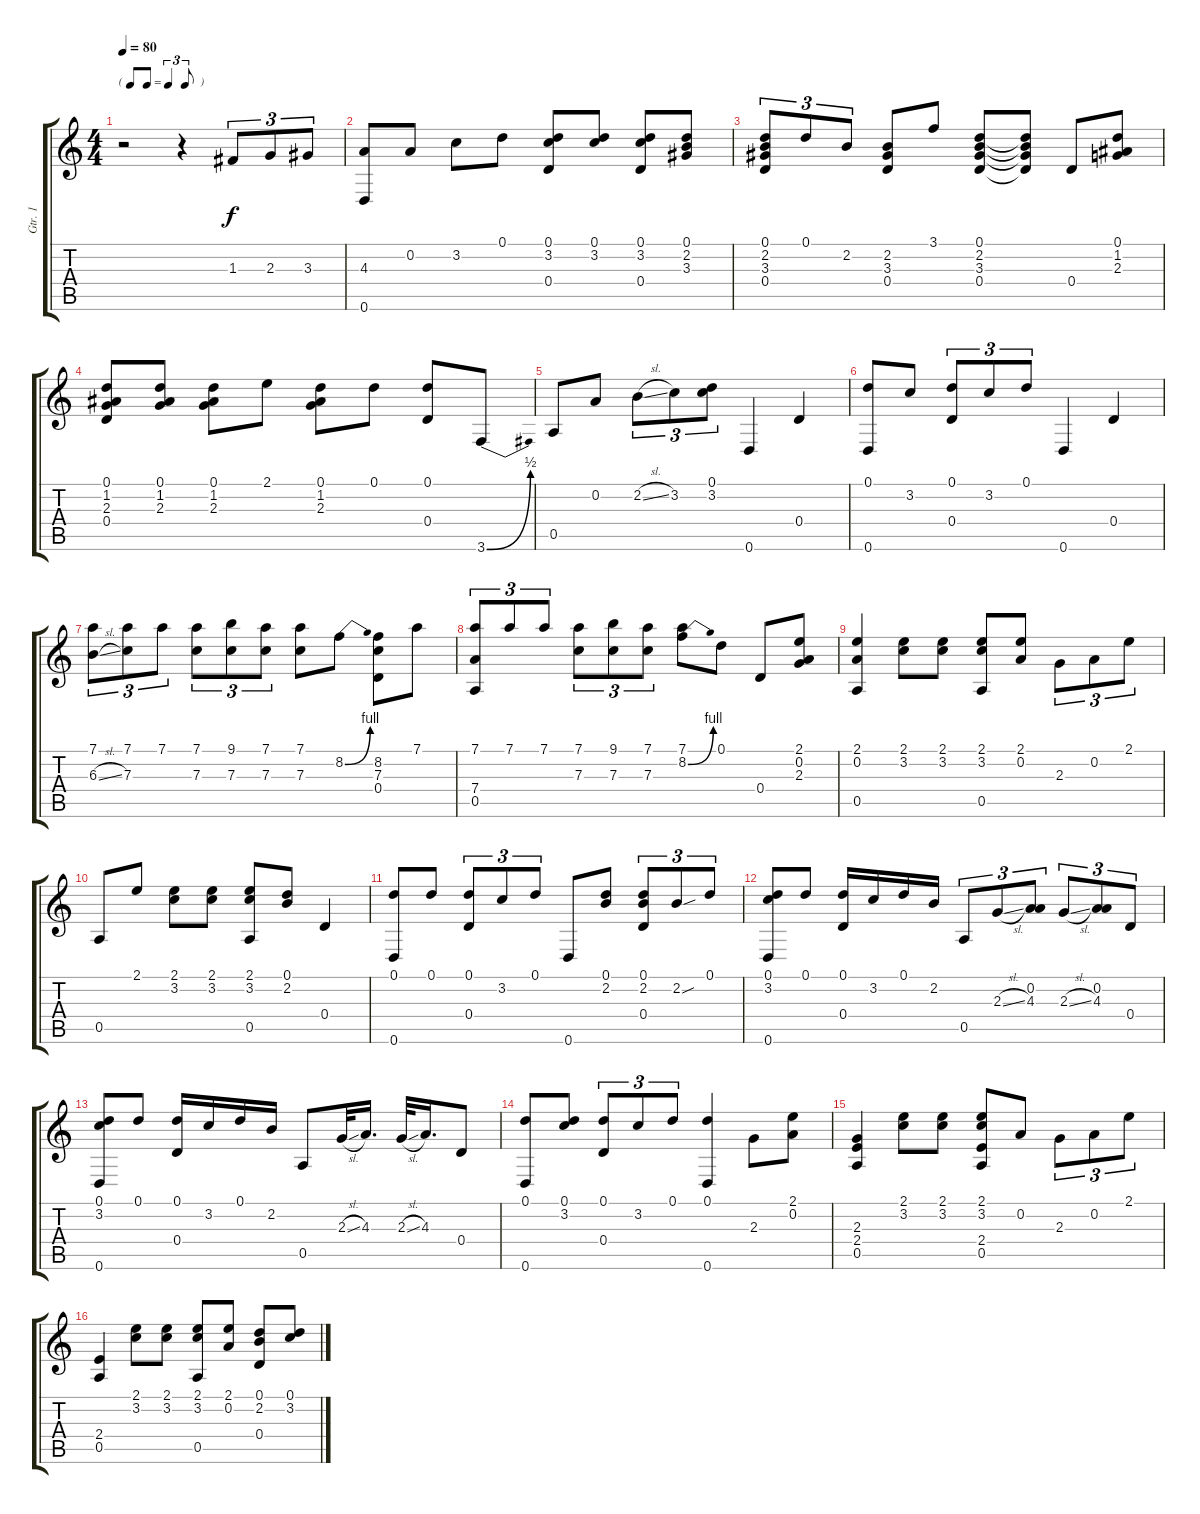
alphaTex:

\track ("Gtr. 1" "Gtr. 1") {instrument acousticguitarsteel}
\staff {score tabs}
\tuning (D4 A3 F3 D3 A2 D2) {hide}
\ts (4 4)
\tf triplet8th
\tempo 80
\clef g2
\ks c
r.2{dy f instrument acousticguitarsteel} r.4 1.3.8{tu (3 2)} 2.3.8{tu (3 2)} 3.3.8{tu (3 2)} |
(4.3 0.6).8 0.2.8 3.2.8 0.1.8 (0.1 3.2 0.4).8 (0.1 3.2).8 (0.1 3.2 0.4).8 (0.1 2.2 3.3).8 |
(0.1 2.2 3.3 0.4).8{tu (3 2)} 0.1.8{tu (3 2)} 2.2.8{tu (3 2)} (2.2 3.3 0.4).8 3.1.8 (0.1 2.2 3.3 0.4).8 (0.1{t} 2.2{t} 3.3{t} 0.4{t}).8 0.4.8 (0.1 1.2 2.3).8 |
(0.1 1.2 2.3 0.4).8 (0.1 1.2 2.3).8 (0.1 1.2 2.3).8 2.1.8 (0.1 1.2 2.3).8 0.1.8 (0.1 0.4).8 3.6{be (bend 0 0 60 2)}.8 |
0.5.8 0.2.8 2.2{sl}.8{tu (3 2)} 3.2.8{tu (3 2)} (0.1 3.2).8{tu (3 2)} 0.6.4 0.4.4 |
(0.1 0.6).8 3.2.8 (0.1 0.4).8{tu (3 2)} 3.2.8{tu (3 2)} 0.1.8{tu (3 2)} 0.6.4 0.4.4 |
(7.1 6.3{sl}).8{tu (3 2)} (7.1 7.3).8{tu (3 2)} 7.1.8{tu (3 2)} (7.1 7.3).8{tu (3 2)} (9.1 7.3).8{tu (3 2)} (7.1 7.3).8{tu (3 2)} (7.1 7.3).8 8.2{be (bend 0 0 60 4)}.8 (8.2 7.3 0.4).8 7.1.8 |
(7.1 7.4 0.5).8{tu (3 2)} 7.1.8{tu (3 2)} 7.1.8{tu (3 2)} (7.1 7.3).8{tu (3 2)} (9.1 7.3).8{tu (3 2)} (7.1 7.3).8{tu (3 2)} (7.1 8.2{be (bend 0 0 60 4)}).8 0.1.8 0.4.8 (2.1 0.2 2.3).8 |
(2.1 0.2 0.5).4 (2.1 3.2).8 (2.1 3.2).8 (2.1 3.2 0.5).8 (2.1 0.2).8 2.3.8{tu (3 2)} 0.2.8{tu (3 2)} 2.1.8{tu (3 2)} |
0.5.8 2.1.8 (2.1 3.2).8 (2.1 3.2).8 (2.1 3.2 0.5).8 (0.1 2.2).8 0.4.4 |
(0.1 0.6).8 0.1.8 (0.1 0.4).8{tu (3 2)} 3.2.8{tu (3 2)} 0.1.8{tu (3 2)} 0.6.8 (0.1 2.2).8 (0.1 2.2 0.4).8{tu (3 2)} 2.2{sou}.8{tu (3 2)} 0.1.8{tu (3 2)} |
(0.1 3.2 0.6).8 0.1.8 (0.1 0.4).16 3.2.16 0.1.16 2.2.16 0.5.8{tu (3 2)} 2.3{sl}.8{tu (3 2)} (0.2 4.3).8{tu (3 2)} 2.3{sl}.8{tu (3 2)} (0.2 4.3).8{tu (3 2)} 0.4.8{tu (3 2)} |
(0.1 3.2 0.6).8 0.1.8 (0.1 0.4).16 3.2.16 0.1.16 2.2.16 0.5.8 2.3{sl}.32 4.3.16{d} 2.3{sl}.32 4.3.16{d} 0.4.8 |
(0.1 0.6).8 (0.1 3.2).8 (0.1 0.4).8{tu (3 2)} 3.2.8{tu (3 2)} 0.1.8{tu (3 2)} (0.1 0.6).4 2.3.8 (2.1 0.2).8 |
(2.3 2.4 0.5).4 (2.1 3.2).8 (2.1 3.2).8 (2.1 3.2 2.4 0.5).8 0.2.8 2.3.8{tu (3 2)} 0.2.8{tu (3 2)} 2.1.8{tu (3 2)} |
(2.4 0.5).4 (2.1 3.2).8 (2.1 3.2).8 (2.1 3.2 0.5).8 (2.1 0.2).8 (0.1 2.2 0.4).8 (0.1 3.2).8
